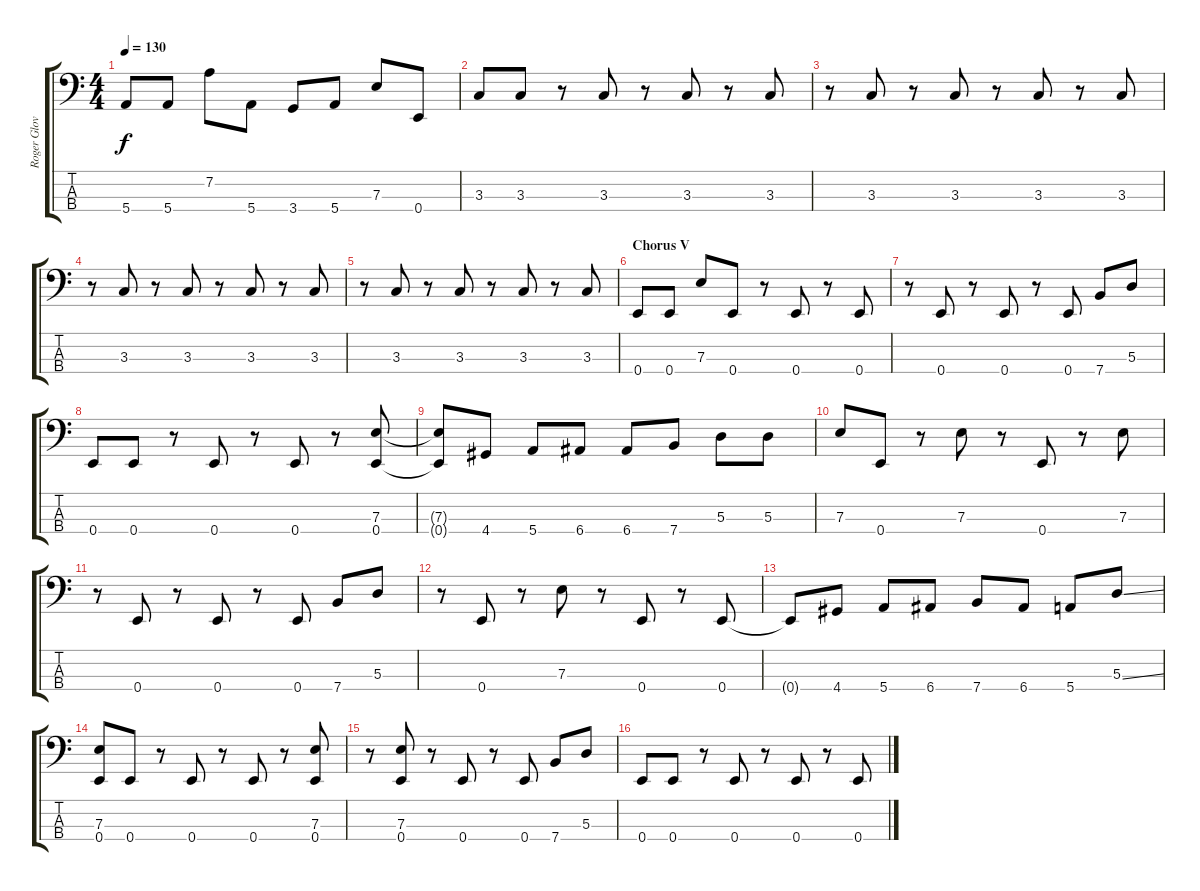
\track ("Roger Glover - Bass" "Roger Glov") {instrument electricbasspick}
\staff {score tabs}
\tuning (G2 D2 A1 E1) {hide}
\ts (4 4)
\tempo 130
\clef f4
\ks c
5.4.8{dy f} 5.4.8 7.2.8 5.4.8 3.4.8 5.4.8 7.3.8 0.4.8 |
3.3.8 3.3.8 r.8 3.3.8 r.8 3.3.8 r.8 3.3.8 |
r.8 3.3.8 r.8 3.3.8 r.8 3.3.8 r.8 3.3.8 |
r.8 3.3.8 r.8 3.3.8 r.8 3.3.8 r.8 3.3.8 |
r.8 3.3.8 r.8 3.3.8 r.8 3.3.8 r.8 3.3.8 |
\section ("" "Chorus V")
0.4.8 0.4.8 7.3.8 0.4.8 r.8 0.4.8 r.8 0.4.8 |
r.8 0.4.8 r.8 0.4.8 r.8 0.4.8 7.4.8 5.3.8 |
0.4.8 0.4.8 r.8 0.4.8 r.8 0.4.8 r.8 (7.3 0.4).8 |
(7.3{t} 0.4{t}).8 4.4.8 5.4.8 6.4.8 6.4.8 7.4.8 5.3.8 5.3.8 |
7.3.8 0.4.8 r.8 7.3.8 r.8 0.4.8 r.8 7.3.8 |
r.8 0.4.8 r.8 0.4.8 r.8 0.4.8 7.4.8 5.3.8 |
r.8 0.4.8 r.8 7.3.8 r.8 0.4.8 r.8 0.4.8 |
0.4{t}.8 4.4.8 5.4.8 6.4.8 7.4.8 6.4.8 5.4.8 5.3{ss}.8 |
(7.3 0.4).8 0.4.8 r.8 0.4.8 r.8 0.4.8 r.8 (7.3 0.4).8 |
r.8 (7.3 0.4).8 r.8 0.4.8 r.8 0.4.8 7.4.8 5.3.8 |
0.4.8 0.4.8 r.8 0.4.8 r.8 0.4.8 r.8 0.4.8
